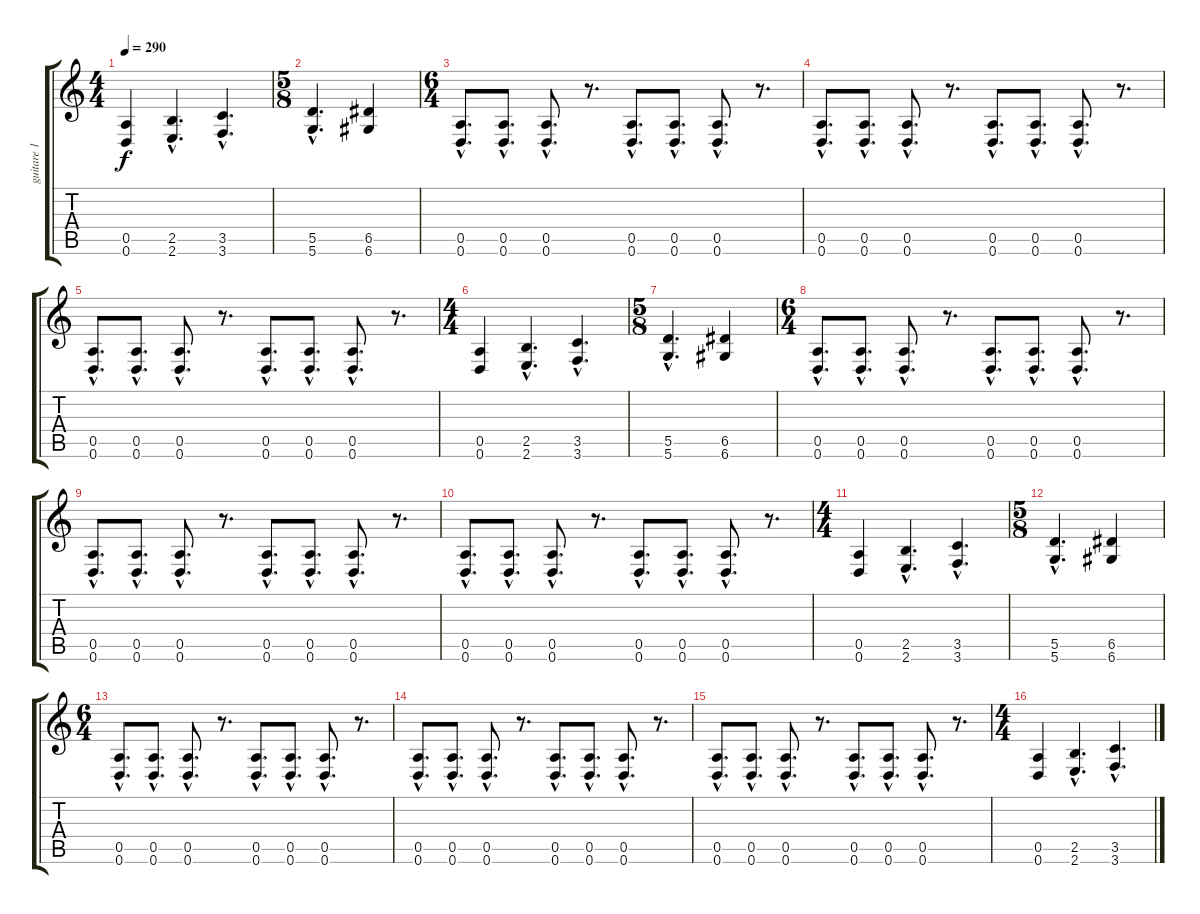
\track ("guitare 1" "guitare 1") {instrument distortionguitar}
\staff {score tabs}
\tuning (E4 B3 G3 D3 A2 D2) {hide}
\ts (4 4)
\tempo 290
\clef g2
\ks c
(0.5 0.6).4{dy f instrument distortionguitar} (2.5{hac} 2.6{hac}).4{d} (3.5{hac} 3.6{hac}).4{d} |
\ts (5 8)
(5.5{hac} 5.6{hac}).4{d} (6.5 6.6).4 |
\ts (6 4)
(0.5{hac} 0.6{hac}).8{d} (0.5{hac} 0.6{hac}).8{d} (0.5{hac} 0.6{hac}).8{d} r.8{d} (0.5{hac} 0.6{hac}).8{d} (0.5{hac} 0.6{hac}).8{d} (0.5{hac} 0.6{hac}).8{d} r.8{d} |
(0.5{hac} 0.6{hac}).8{d} (0.5{hac} 0.6{hac}).8{d} (0.5{hac} 0.6{hac}).8{d} r.8{d} (0.5{hac} 0.6{hac}).8{d} (0.5{hac} 0.6{hac}).8{d} (0.5{hac} 0.6{hac}).8{d} r.8{d} |
(0.5{hac} 0.6{hac}).8{d} (0.5{hac} 0.6{hac}).8{d} (0.5{hac} 0.6{hac}).8{d} r.8{d} (0.5{hac} 0.6{hac}).8{d} (0.5{hac} 0.6{hac}).8{d} (0.5{hac} 0.6{hac}).8{d} r.8{d} |
\ts (4 4)
(0.5 0.6).4 (2.5{hac} 2.6{hac}).4{d} (3.5{hac} 3.6{hac}).4{d} |
\ts (5 8)
(5.5{hac} 5.6{hac}).4{d} (6.5 6.6).4 |
\ts (6 4)
(0.5{hac} 0.6{hac}).8{d} (0.5{hac} 0.6{hac}).8{d} (0.5{hac} 0.6{hac}).8{d} r.8{d} (0.5{hac} 0.6{hac}).8{d} (0.5{hac} 0.6{hac}).8{d} (0.5{hac} 0.6{hac}).8{d} r.8{d} |
(0.5{hac} 0.6{hac}).8{d} (0.5{hac} 0.6{hac}).8{d} (0.5{hac} 0.6{hac}).8{d} r.8{d} (0.5{hac} 0.6{hac}).8{d} (0.5{hac} 0.6{hac}).8{d} (0.5{hac} 0.6{hac}).8{d} r.8{d} |
(0.5{hac} 0.6{hac}).8{d} (0.5{hac} 0.6{hac}).8{d} (0.5{hac} 0.6{hac}).8{d} r.8{d} (0.5{hac} 0.6{hac}).8{d} (0.5{hac} 0.6{hac}).8{d} (0.5{hac} 0.6{hac}).8{d} r.8{d} |
\ts (4 4)
(0.5 0.6).4 (2.5{hac} 2.6{hac}).4{d} (3.5{hac} 3.6{hac}).4{d} |
\ts (5 8)
(5.5{hac} 5.6{hac}).4{d} (6.5 6.6).4 |
\ts (6 4)
(0.5{hac} 0.6{hac}).8{d} (0.5{hac} 0.6{hac}).8{d} (0.5{hac} 0.6{hac}).8{d} r.8{d} (0.5{hac} 0.6{hac}).8{d} (0.5{hac} 0.6{hac}).8{d} (0.5{hac} 0.6{hac}).8{d} r.8{d} |
(0.5{hac} 0.6{hac}).8{d} (0.5{hac} 0.6{hac}).8{d} (0.5{hac} 0.6{hac}).8{d} r.8{d} (0.5{hac} 0.6{hac}).8{d} (0.5{hac} 0.6{hac}).8{d} (0.5{hac} 0.6{hac}).8{d} r.8{d} |
(0.5{hac} 0.6{hac}).8{d} (0.5{hac} 0.6{hac}).8{d} (0.5{hac} 0.6{hac}).8{d} r.8{d} (0.5{hac} 0.6{hac}).8{d} (0.5{hac} 0.6{hac}).8{d} (0.5{hac} 0.6{hac}).8{d} r.8{d} |
\ts (4 4)
(0.5 0.6).4 (2.5{hac} 2.6{hac}).4{d} (3.5{hac} 3.6{hac}).4{d}
